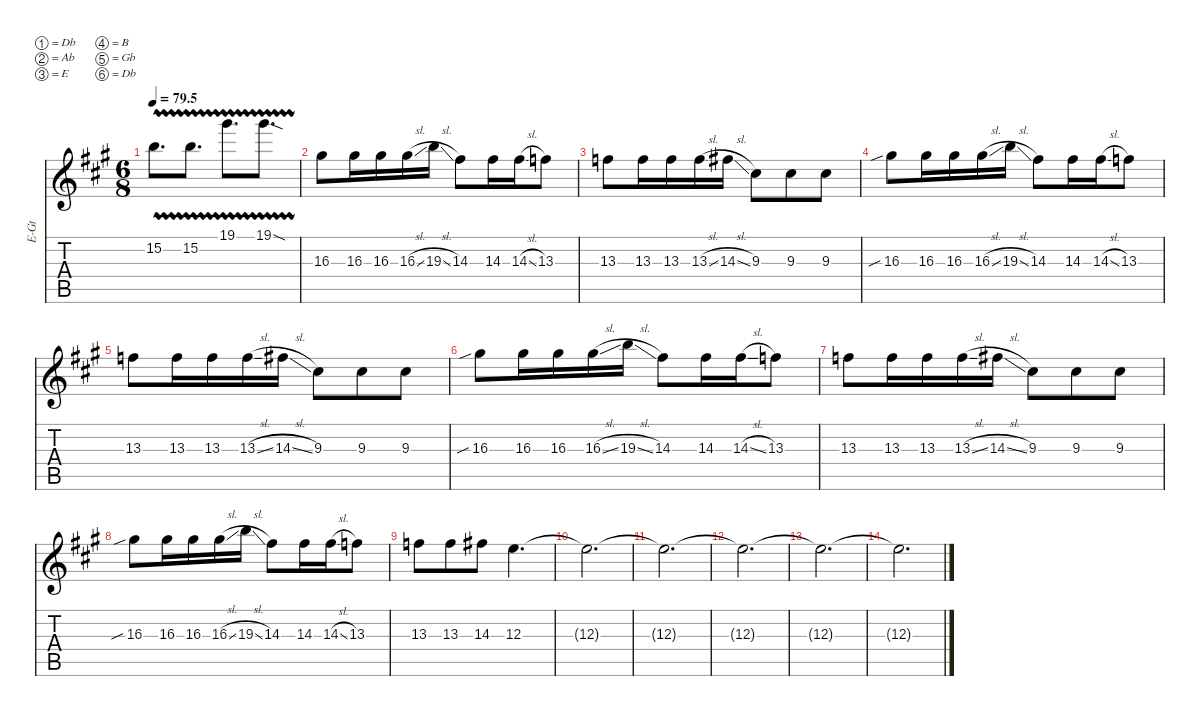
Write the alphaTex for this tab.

\defaultSystemsLayout 4
\hideDynamics
\bracketExtendMode nobrackets
\otherSystemsTrackNameOrientation horizontal
\track ("Guitar3" "E-Gt") {instrument overdrivenguitar}
\staff {score tabs}
\tuning (Db4 Ab3 E3 B2 Gb2 Db2)
\ts (6 8)
\tempo
79.5
\accidentals auto
\clef g2
\ottava regular
\simile none
\ks a
15.2{vw acc forcenatural}.8{d dy f beam Down} 15.2{vw acc forcenatural}.8{d beam Down} 19.1{vw acc #}.8{d beam Down} 19.1{vw sod acc #}.8{d beam Down} |
16.3{acc #}.8{beam Down} 16.3{acc #}.16{beam Down} 16.3{acc #}.16{beam Down} 16.3{sl acc #}.16{beam Down} 19.3{sl acc forcenatural}.16{beam Down} 14.3{acc #}.8{beam Down} 14.3{acc #}.16{beam Down} 14.3{sl acc #}.16{beam Down} 13.3{acc forcenatural}.8{beam Down} |
13.3{acc forcenatural}.8{beam Down} 13.3{acc forcenatural}.16{beam Down} 13.3{acc forcenatural}.16{beam Down} 13.3{sl acc forcenatural}.16{beam Down} 14.3{sl acc #}.16{beam Down} 9.3{acc #}.8{beam Down} 9.3{acc #}.8{beam Down} 9.3{acc #}.8{beam Down} |
16.3{sib acc #}.8{beam Down} 16.3{acc #}.16{beam Down} 16.3{acc #}.16{beam Down} 16.3{sl acc #}.16{beam Down} 19.3{sl acc forcenatural}.16{beam Down} 14.3{acc #}.8{beam Down} 14.3{acc #}.16{beam Down} 14.3{sl acc #}.16{beam Down} 13.3{acc forcenatural}.8{beam Down} |
13.3{acc forcenatural}.8{beam Down} 13.3{acc forcenatural}.16{beam Down} 13.3{acc forcenatural}.16{beam Down} 13.3{sl acc forcenatural}.16{beam Down} 14.3{sl acc #}.16{beam Down} 9.3{acc #}.8{beam Down} 9.3{acc #}.8{beam Down} 9.3{acc #}.8{beam Down} |
16.3{sib acc #}.8{beam Down} 16.3{acc #}.16{beam Down} 16.3{acc #}.16{beam Down} 16.3{sl acc #}.16{beam Down} 19.3{sl acc forcenatural}.16{beam Down} 14.3{acc #}.8{beam Down} 14.3{acc #}.16{beam Down} 14.3{sl acc #}.16{beam Down} 13.3{acc forcenatural}.8{beam Down} |
13.3{acc forcenatural}.8{beam Down} 13.3{acc forcenatural}.16{beam Down} 13.3{acc forcenatural}.16{beam Down} 13.3{sl acc forcenatural}.16{beam Down} 14.3{sl acc #}.16{beam Down} 9.3{acc #}.8{beam Down} 9.3{acc #}.8{beam Down} 9.3{acc #}.8{beam Down} |
16.3{sib acc #}.8{beam Down} 16.3{acc #}.16{beam Down} 16.3{acc #}.16{beam Down} 16.3{sl acc #}.16{beam Down} 19.3{sl acc forcenatural}.16{beam Down} 14.3{acc #}.8{beam Down} 14.3{acc #}.16{beam Down} 14.3{sl acc #}.16{beam Down} 13.3{acc forcenatural}.8{beam Down} |
13.3{acc forcenatural}.8{beam Down} 13.3{acc forcenatural}.8{beam Down} 14.3{acc #}.8{beam Down} 12.3{acc forcenatural}.4{d beam Down} |
12.3{t acc forcenatural}.2{d beam Down} |
12.3{t acc forcenatural}.2{d beam Down} |
12.3{t acc forcenatural}.2{d beam Down} |
12.3{t acc forcenatural}.2{d beam Down} |
12.3{t acc forcenatural}.2{d beam Down}
